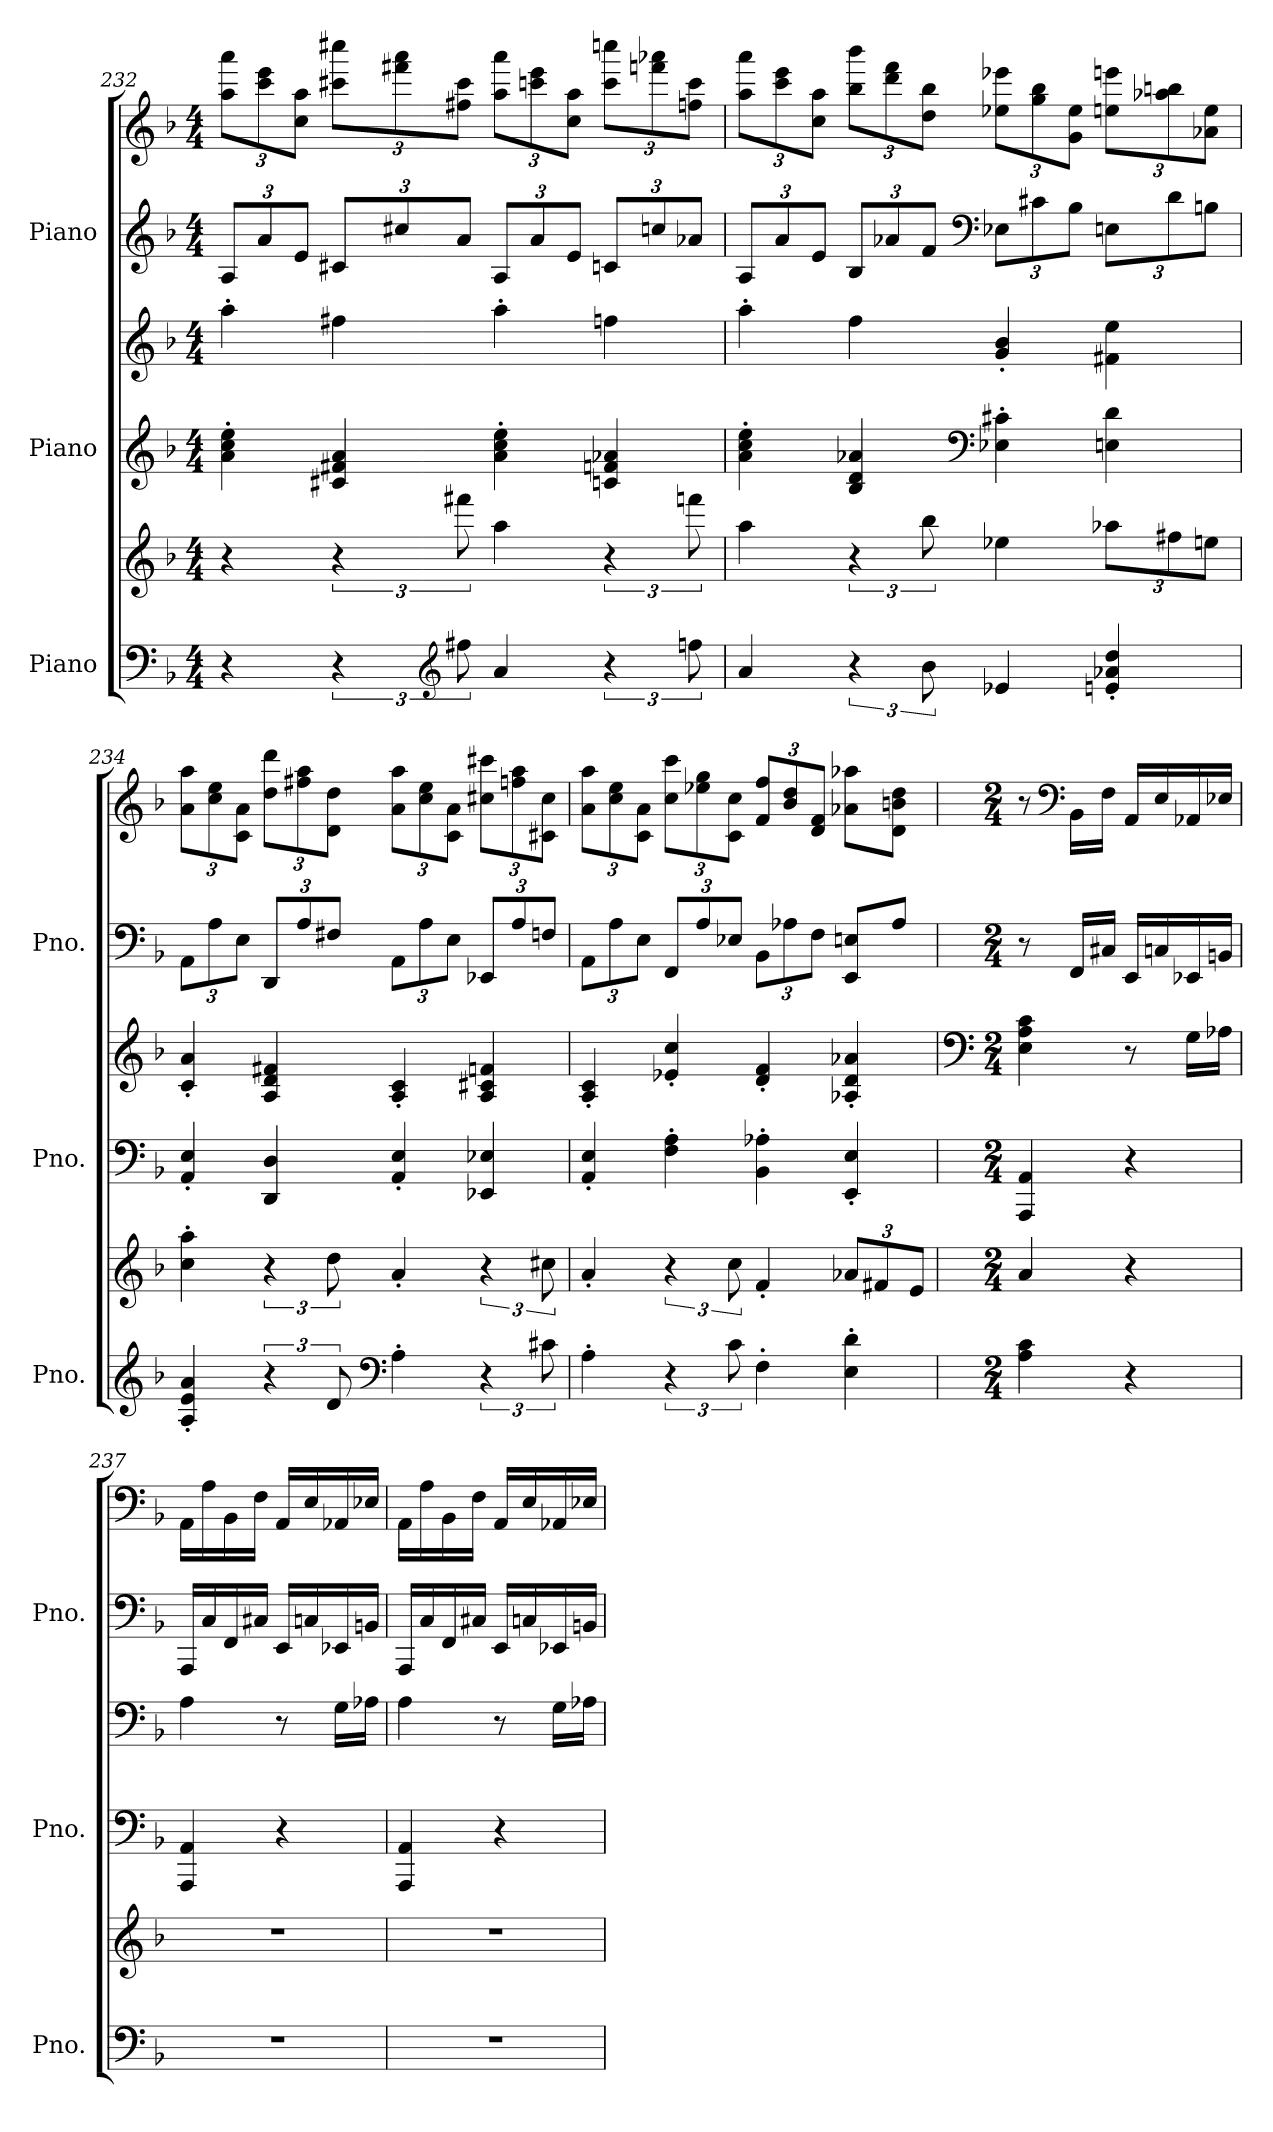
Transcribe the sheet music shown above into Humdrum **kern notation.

**kern	**kern	**kern	**kern	**kern	**kern
*part3	*part3	*part2	*part2	*part1	*part1
*staff6	*staff5	*staff4	*staff3	*staff2	*staff1
*I"Piano	*	*I"Piano	*	*I"Piano	*
*I'Pno.	*	*I'Pno.	*	*I'Pno.	*
*clefF4	*clefG2	*clefG2	*clefG2	*clefG2	*clefG2
*k[b-]	*k[b-]	*k[b-]	*k[b-]	*k[b-]	*k[b-]
*M4/4	*M4/4	*M4/4	*M4/4	*M4/4	*M4/4
*	*	*	*	*Xbrackettup	*Xbrackettup
=232	=232	=232	=232	=232	=232
4r	4r	4a\' 4cc\' 4ee\'	4aa'\	12A/L	12aa\ 12aaa\L
.	.	.	.	12a/	12ccc\ 12eee\
.	.	.	.	12e/J	12cc\ 12aa\J
6r	6r	4c#X/ 4f#X/ 4a/	4ff#X\	12c#X/L	12ccc#X\ 12cccc#X\L
.	.	.	.	12cc#X/	12fff#X\ 12aaa\
*clefG2	*	*	*	*	*
12ff#X\	12fff#X\	.	.	12a/J	12ff#X\ 12ccc#\J
4a/	4aa\	4a\' 4cc\' 4ee\'	4aa'\	12A/L	12aa\ 12aaa\L
.	.	.	.	12a/	12cccn\ 12eee\
.	.	.	.	12e/J	12cc\ 12aa\J
6r	6r	4cn/ 4fn/ 4a-X/	4ffn\	12cn/L	12ccc\ 12ccccn\L
.	.	.	.	12ccn/	12fffn\ 12aaa-X\
12ffn\	12fffn\	.	.	12a-X/J	12ffn\ 12ccc\J
!!LO:PB:g=z
=233	=233	=233	=233	=233	=233
4a/	4aa\	4a\' 4cc\' 4ee\'	4aa'\	12A/L	12aa\ 12aaa\L
.	.	.	.	12a/	12ccc\ 12eee\
.	.	.	.	12e/J	12cc\ 12aa\J
6r	6r	4B-/ 4d/ 4a-X/	4ff\	12B-/L	12bb-\ 12bbb-\L
.	.	.	.	12a-X/	12ddd\ 12fff\
12b-\	12bb-\	.	.	12f/J	12dd\ 12bb-\J
*	*	*clefF4	*	*clefF4	*
4e-X/	4ee-X\	4E-X\' 4c#X\'	4g/' 4b-/'	12E-X\L	12ee-X\ 12eee-X\L
.	.	.	.	12c#X\	12gg\ 12bb-\
.	.	.	.	12B-\J	12g\ 12ee-\J
*	*Xbrackettup	*	*	*	*
4en/' 4a-X/' 4dd/'	12aa-X\L	4En\ 4d\	4f#X\ 4ee\	12En\L	12een\ 12eeen\L
.	12ff#X\	.	.	12d\	12aa-X\ 12bbn\
.	12een\J	.	.	12Bn\J	12a-X\ 12ee\J
=234	=234	=234	=234	=234	=234
4A/' 4e/' 4a/'	4cc\' 4aa\'	4AA/' 4E/'	4c/' 4a/'	12AA\L	12a\ 12aa\L
.	.	.	.	12A\	12cc\ 12ee\
.	.	.	.	12E\J	12c\ 12a\J
*	*brackettup	*	*	*	*
6r	6r	4DD/ 4D/	4A/ 4d/ 4f#X/	12DD/L	12dd\ 12ddd\L
.	.	.	.	12A/	12ff#X\ 12aa\
12d/	12dd\	.	.	12F#X/J	12d\ 12dd\J
*clefF4	*	*	*	*	*
4A'\	4a'/	4AA/' 4E/'	4A/' 4c/'	12AA\L	12a\ 12aa\L
.	.	.	.	12A\	12cc\ 12ee\
.	.	.	.	12E\J	12c\ 12a\J
6r	6r	4EE-X/ 4E-X/	4A/ 4c#X/ 4fn/	12EE-X/L	12cc#X\ 12ccc#X\L
.	.	.	.	12A/	12ffn\ 12aa\
12c#X\	12cc#X\	.	.	12Fn/J	12c#X\ 12cc#\J
!!LO:LB:g=z
=235	=235	=235	=235	=235	=235
4A'\	4a'/	4AA/' 4E/'	4A/' 4c/'	12AA\L	12a\ 12aa\L
.	.	.	.	12A\	12cc\ 12ee\
.	.	.	.	12E\J	12c\ 12a\J
6r	6r	4F\' 4A\'	4e-X/' 4cc/'	12FF/L	12cc\ 12ccc\L
.	.	.	.	12A/	12ee-X\ 12gg\
12c\	12cc\	.	.	12E-X/J	12c\ 12cc\J
4F'\	4f'/	4BB-\' 4A-X\'	4d/' 4f/'	12BB-\L	12f/ 12ff/L
.	.	.	.	12A-X\	12b-/ 12dd/
.	.	.	.	12F\J	12d/ 12f/J
*	*Xbrackettup	*	*	*	*
4E\' 4d\'	12a-X/L	4EE/' 4E/'	4A-X/' 4d/' 4a-X/'	8EE/ 8En/L	8a-X\ 8aa-X\L
.	12f#X/	.	.	.	.
.	.	.	.	8A-/J	8d\ 8bn\ 8dd\J
.	12e/J	.	.	.	.
=236	=236	=236	=236	=236	=236
*	*	*	*clefF4	*	*
*M2/4	*M2/4	*M2/4	*M2/4	*M2/4	*M2/4
*	*	*	*	*	*MM175
4A\ 4c\	4a/	4AAA/ 4AA/	4E\ 4A\ 4c\	8r	8r
*	*	*	*	*	*clefF4
.	.	.	.	16FF/LL	16BB-\LL
.	.	.	.	16C#X/JJ	16F\JJ
4r	4r	4r	8r	16EE/LL	16AA/LL
.	.	.	.	16Cn/	16E/
.	.	.	16G\LL	16EE-X/	16AA-X/
.	.	.	16A-X\JJ	16BBn/JJ	16E-X/JJ
=237	=237	=237	=237	=237	=237
2r	2r	4AAA/ 4AA/	4A\	16AAA/LL	16AA\LL
.	.	.	.	16C/	16A\
.	.	.	.	16FF/	16BB-\
.	.	.	.	16C#X/JJ	16F\JJ
.	.	4r	8r	16EE/LL	16AA/LL
.	.	.	.	16Cn/	16E/
.	.	.	16G\LL	16EE-X/	16AA-X/
.	.	.	16A-X\JJ	16BBn/JJ	16E-X/JJ
!!LO:PB:g=z
=238	=238	=238	=238	=238	=238
2r	2r	4AAA/ 4AA/	4A\	16AAA/LL	16AA\LL
.	.	.	.	16C/	16A\
.	.	.	.	16FF/	16BB-\
.	.	.	.	16C#X/JJ	16F\JJ
.	.	4r	8r	16EE/LL	16AA/LL
.	.	.	.	16Cn/	16E/
.	.	.	16G\LL	16EE-X/	16AA-X/
.	.	.	16A-X\JJ	16BBn/JJ	16E-X/JJ
=	=	=	=	=	=
*-	*-	*-	*-	*-	*-
